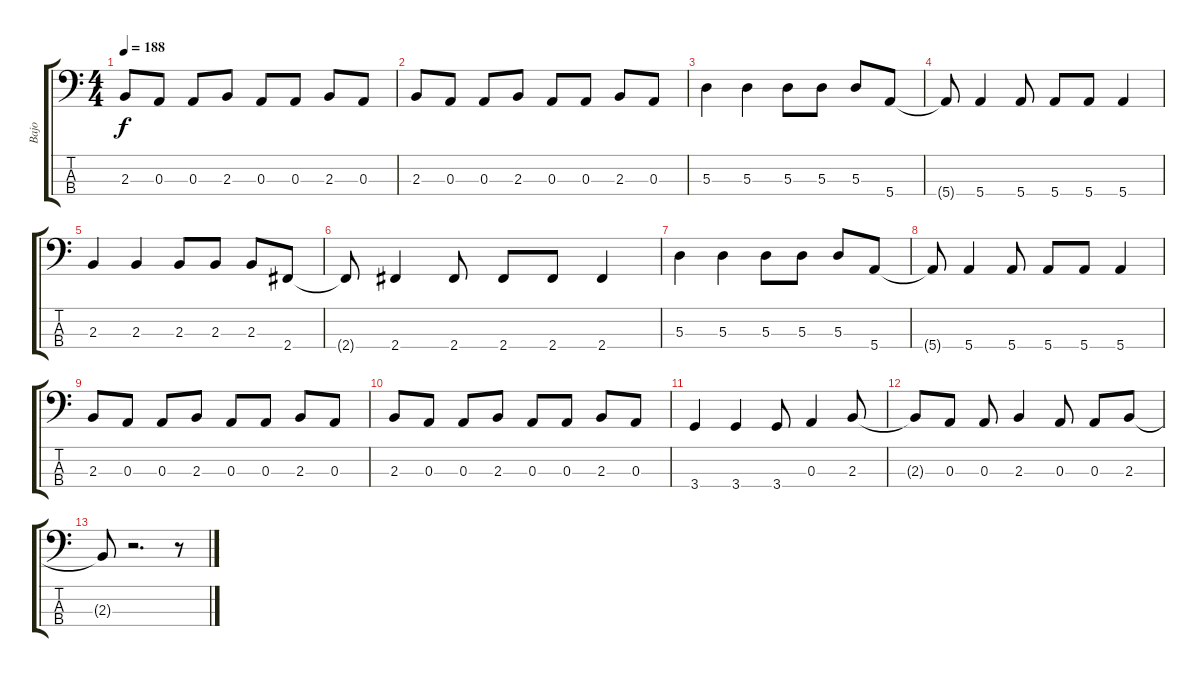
\track ("Bajo" "Bajo") {instrument electricbassfinger}
\staff {score tabs}
\tuning (G2 D2 A1 E1) {hide}
\ts (4 4)
\tempo 188
\clef f4
\ks c
2.3.8{dy f} 0.3.8 0.3.8 2.3.8 0.3.8 0.3.8 2.3.8 0.3.8 |
2.3.8 0.3.8 0.3.8 2.3.8 0.3.8 0.3.8 2.3.8 0.3.8 |
5.3.4 5.3.4 5.3.8 5.3.8 5.3.8 5.4.8 |
5.4{t}.8 5.4.4 5.4.8 5.4.8 5.4.8 5.4.4 |
2.3.4 2.3.4 2.3.8 2.3.8 2.3.8 2.4.8 |
2.4{t}.8 2.4.4 2.4.8 2.4.8 2.4.8 2.4.4 |
5.3.4 5.3.4 5.3.8 5.3.8 5.3.8 5.4.8 |
5.4{t}.8 5.4.4 5.4.8 5.4.8 5.4.8 5.4.4 |
2.3.8 0.3.8 0.3.8 2.3.8 0.3.8 0.3.8 2.3.8 0.3.8 |
2.3.8 0.3.8 0.3.8 2.3.8 0.3.8 0.3.8 2.3.8 0.3.8 |
3.4.4 3.4.4 3.4.8 0.3.4 2.3.8 |
2.3{t}.8 0.3.8 0.3.8 2.3.4 0.3.8 0.3.8 2.3.8 |
2.3{t}.8 r.2{d} r.8
